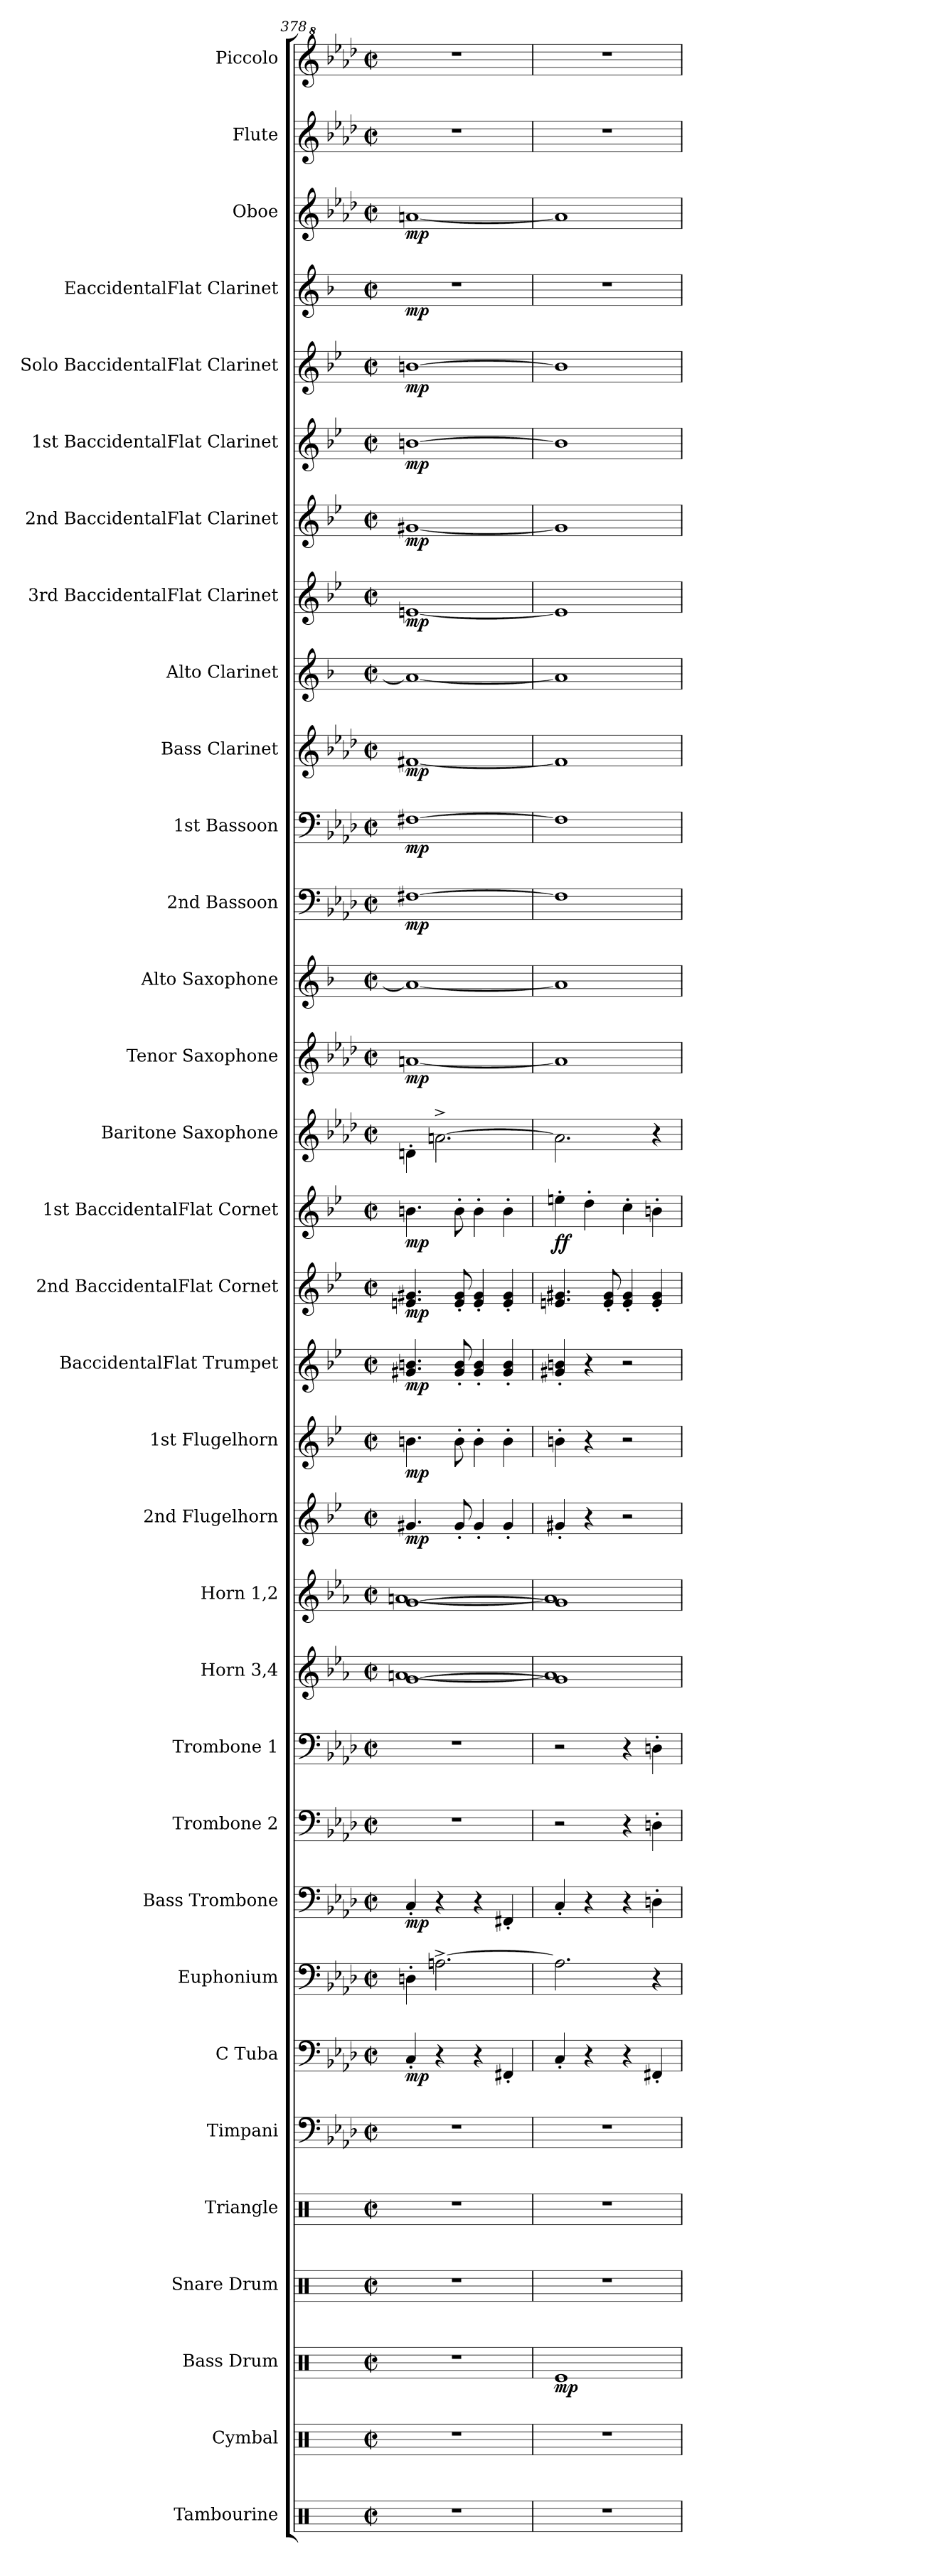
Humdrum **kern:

**kern	**kern	**kern	**dynam	**kern	**kern	**kern	**kern	**dynam	**kern	**kern	**dynam	**kern	**kern	**kern	**kern	**kern	**dynam	**kern	**dynam	**kern	**dynam	**kern	**dynam	**kern	**dynam	**kern	**kern	**dynam	**kern	**kern	**dynam	**kern	**dynam	**kern	**dynam	**kern	**kern	**dynam	**kern	**dynam	**kern	**dynam	**kern	**dynam	**kern	**dynam	**kern	**dynam	**kern	**kern
*part33	*part32	*part31	*part31	*part30	*part29	*part28	*part27	*part27	*part26	*part25	*part25	*part24	*part23	*part22	*part21	*part20	*part20	*part19	*part19	*part18	*part18	*part17	*part17	*part16	*part16	*part15	*part14	*part14	*part13	*part12	*part12	*part11	*part11	*part10	*part10	*part9	*part8	*part8	*part7	*part7	*part6	*part6	*part5	*part5	*part4	*part4	*part3	*part3	*part2	*part1
*staff33	*staff32	*staff31	*staff31	*staff30	*staff29	*staff28	*staff27	*staff27	*staff26	*staff25	*staff25	*staff24	*staff23	*staff22	*staff21	*staff20	*staff20	*staff19	*staff19	*staff18	*staff18	*staff17	*staff17	*staff16	*staff16	*staff15	*staff14	*staff14	*staff13	*staff12	*staff12	*staff11	*staff11	*staff10	*staff10	*staff9	*staff8	*staff8	*staff7	*staff7	*staff6	*staff6	*staff5	*staff5	*staff4	*staff4	*staff3	*staff3	*staff2	*staff1
*I"Tambourine	*I"Cymbal	*I"Bass Drum	*	*I"Snare Drum	*I"Triangle	*I"Timpani	*I"C Tuba	*	*I"Euphonium	*I"Bass Trombone	*	*I"Trombone 2	*I"Trombone 1	*I"Horn 3,4	*I"Horn 1,2	*I"2nd Flugelhorn	*	*I"1st Flugelhorn	*	*I"BaccidentalFlat Trumpet	*	*I"2nd BaccidentalFlat Cornet	*	*I"1st BaccidentalFlat Cornet	*	*I"Baritone Saxophone	*I"Tenor Saxophone	*	*I"Alto Saxophone	*I"2nd Bassoon	*	*I"1st Bassoon	*	*I"Bass Clarinet	*	*I"Alto Clarinet	*I"3rd BaccidentalFlat Clarinet	*	*I"2nd BaccidentalFlat Clarinet	*	*I"1st BaccidentalFlat Clarinet	*	*I"Solo BaccidentalFlat Clarinet	*	*I"EaccidentalFlat Clarinet	*	*I"Oboe	*	*I"Flute	*I"Piccolo
*I'Tamb.	*I'Cym.	*I'B. Dr.	*	*I'Sn. Dr.	*I'Trgl.	*I'Timp.	*I'C Tu.	*	*I'Eu.	*I'B. Trb.	*	*I'Trb. 2	*I'Trb. 1	*I'Hn. 3,4	*I'Hn. 1,2	*I'2nd Flghn.	*	*I'1st Flghn.	*	*I'BaccidentalFlat Tpt.	*	*I'2nd BaccidentalFlat Cnt.	*	*I'1st BaccidentalFlat Cnt.	*	*I'Bar. Sax.	*I'T. Sax.	*	*I'A. Sax.	*I'2nd Bsn.	*	*I'1st Bsn.	*	*I'B. Cl.	*	*I'A. Cl.	*I'3rd BaccidentalFlat Cl.	*	*I'2nd BaccidentalFlat Cl.	*	*I'1st BaccidentalFlat Cl.	*	*I'Solo BaccidentalFlat Cl.	*	*I'EaccidentalFlat Cl.	*	*I'Ob.	*	*I'Fl.	*I'Picc.
*clefX	*clefX	*clefX	*	*clefX	*clefX	*clefF4	*clefF4	*	*clefF4	*clefF4	*	*clefF4	*clefF4	*clefG2	*clefG2	*clefG2	*	*clefG2	*	*clefG2	*	*clefG2	*	*clefG2	*	*clefG2	*clefG2	*	*clefG2	*clefF4	*	*clefF4	*	*clefG2	*	*clefG2	*clefG2	*	*clefG2	*	*clefG2	*	*clefG2	*	*clefG2	*	*clefG2	*	*clefG2	*clefG^2
*	*	*	*	*	*	*	*	*	*	*	*	*	*	*ITrd4c7	*ITrd4c7	*ITrd1c2	*	*ITrd1c2	*	*ITrd1c2	*	*ITrd1c2	*	*ITrd1c2	*	*ITrd12c21	*ITrd8c14	*	*ITrd5c9	*	*	*	*	*ITrd8c14	*	*ITrd5c9	*ITrd1c2	*	*ITrd1c2	*	*ITrd1c2	*	*ITrd1c2	*	*ITrd-2c-3	*	*	*	*	*ITrd-7c-12
*k[]	*k[]	*k[]	*	*k[]	*k[]	*k[b-e-a-d-]	*k[b-e-a-d-]	*	*k[b-e-a-d-]	*k[b-e-a-d-]	*	*k[b-e-a-d-]	*k[b-e-a-d-]	*k[b-e-a-d-]	*k[b-e-a-d-]	*k[b-e-a-d-]	*	*k[b-e-a-d-]	*	*k[b-e-a-d-]	*	*k[b-e-a-d-]	*	*k[b-e-a-d-]	*	*k[b-e-a-d-]	*k[b-e-a-d-]	*	*k[b-e-a-d-]	*k[b-e-a-d-]	*	*k[b-e-a-d-]	*	*k[b-e-a-d-]	*	*k[b-e-a-d-]	*k[b-e-a-d-]	*	*k[b-e-a-d-]	*	*k[b-e-a-d-]	*	*k[b-e-a-d-]	*	*k[b-e-a-d-]	*	*k[b-e-a-d-]	*	*k[b-e-a-d-]	*k[b-e-a-d-]
*M4/4	*M4/4	*M4/4	*	*M4/4	*M4/4	*M4/4	*M4/4	*	*M4/4	*M4/4	*	*M4/4	*M4/4	*M4/4	*M4/4	*M4/4	*	*M4/4	*	*M4/4	*	*M4/4	*	*M4/4	*	*M4/4	*M4/4	*	*M4/4	*M4/4	*	*M4/4	*	*M4/4	*	*M4/4	*M4/4	*	*M4/4	*	*M4/4	*	*M4/4	*	*M4/4	*	*M4/4	*	*M4/4	*M4/4
*met(c|)	*met(c|)	*met(c|)	*	*met(c|)	*met(c|)	*met(c|)	*met(c|)	*	*met(c|)	*met(c|)	*	*met(c|)	*met(c|)	*met(c|)	*met(c|)	*met(c|)	*	*met(c|)	*	*met(c|)	*	*met(c|)	*	*met(c|)	*	*met(c|)	*met(c|)	*	*met(c|)	*met(c|)	*	*met(c|)	*	*met(c|)	*	*met(c|)	*met(c|)	*	*met(c|)	*	*met(c|)	*	*met(c|)	*	*met(c|)	*	*met(c|)	*	*met(c|)	*met(c|)
=378	=378	=378	=378	=378	=378	=378	=378	=378	=378	=378	=378	=378	=378	=378	=378	=378	=378	=378	=378	=378	=378	=378	=378	=378	=378	=378	=378	=378	=378	=378	=378	=378	=378	=378	=378	=378	=378	=378	=378	=378	=378	=378	=378	=378	=378	=378	=378	=378	=378	=378
*	*	*	*	*	*	*	*	*	*	*	*	*	*	*^	*^	*	*	*	*	*	*	*	*	*	*	*	*	*	*	*	*	*	*	*	*	*	*	*	*	*	*	*	*	*	*	*	*	*	*	*
!	!	!	!	!	!	!	!	!LO:DY:b	!	!	!LO:DY:b	!	!	!	!	!	!	!	!LO:DY:b	!	!LO:DY:b	!	!LO:DY:b	!	!LO:DY:b	!	!LO:DY:b	!	!	!LO:DY:b	!	!	!LO:DY:b	!	!LO:DY:b	!	!LO:DY:b	!	!	!LO:DY:b	!	!LO:DY:b	!	!LO:DY:b	!	!LO:DY:b	!	!LO:DY:b	!	!LO:DY:b	!	!
1r	1r	1r	.	1r	1r	1r	4C'/	mp	4Dn'\	4C'/	mp	1r	1r	[1c	[1dn	[1c	[1dn	4.f#X/	mp	4.an\	mp	4.f#X/ 4.an/	mp	4.dn/ 4.f#X/	mp	4.an\	mp	4Dn'\	[1An	mp	1c_	[1F#X	mp	[1F#X	mp	[1F#X	mp	1c_	[1dn	mp	[1f#X	mp	[1an	mp	[1an	mp	1r	mp	[1an	mp	1r	1r
.	.	.	.	.	.	.	4r	.	[2.An^\	4r	.	.	.	.	.	.	.	.	.	.	.	.	.	.	.	.	.	[2.An^\	.	.	.	.	.	.	.	.	.	.	.	.	.	.	.	.	.	.	.	.	.	.	.	.
.	.	.	.	.	.	.	.	.	.	.	.	.	.	.	.	.	.	8f#'/	.	8a'\	.	8f#/' 8a/'	.	8d/' 8f#/'	.	8a'\	.	.	.	.	.	.	.	.	.	.	.	.	.	.	.	.	.	.	.	.	.	.	.	.	.	.
.	.	.	.	.	.	.	4r	.	.	4r	.	.	.	.	.	.	.	4f#'/	.	4a'\	.	4f#/' 4a/'	.	4d/' 4f#/'	.	4a'\	.	.	.	.	.	.	.	.	.	.	.	.	.	.	.	.	.	.	.	.	.	.	.	.	.	.
.	.	.	.	.	.	.	4FF#X'/	.	.	4FF#X'/	.	.	.	.	.	.	.	4f#'/	.	4a'\	.	4f#/' 4a/'	.	4d/' 4f#/'	.	4a'\	.	.	.	.	.	.	.	.	.	.	.	.	.	.	.	.	.	.	.	.	.	.	.	.	.	.
!!LO:PB:g=z
=379	=379	=379	=379	=379	=379	=379	=379	=379	=379	=379	=379	=379	=379	=379	=379	=379	=379	=379	=379	=379	=379	=379	=379	=379	=379	=379	=379	=379	=379	=379	=379	=379	=379	=379	=379	=379	=379	=379	=379	=379	=379	=379	=379	=379	=379	=379	=379	=379	=379	=379	=379	=379
!	!	!	!LO:DY:b	!	!	!	!	!	!	!	!	!	!	!	!	!	!	!	!	!	!	!	!	!	!	!	!LO:DY:b	!	!	!	!	!	!	!	!	!	!	!	!	!	!	!	!	!	!	!	!	!	!	!	!	!
1r	1r	1Re	mp	1r	1r	1r	4C'/	.	2.A\]	4C'/	.	2r	2r	1c]	1d]	1c]	1d]	4f#X'/	.	4an'\	.	4f#X/' 4an/'	.	4.dn/ 4.f#X/	.	4ddn'\	ff	2.A\]	1A]	.	1c]	1F#]	.	1F#]	.	1F#]	.	1c]	1d]	.	1f#]	.	1a]	.	1a]	.	1r	.	1a]	.	1r	1r
.	.	.	.	.	.	.	4r	.	.	4r	.	.	.	.	.	.	.	4r	.	4r	.	4r	.	.	.	4cc'\	.	.	.	.	.	.	.	.	.	.	.	.	.	.	.	.	.	.	.	.	.	.	.	.	.	.
.	.	.	.	.	.	.	.	.	.	.	.	.	.	.	.	.	.	.	.	.	.	.	.	8d/' 8f#/'	.	.	.	.	.	.	.	.	.	.	.	.	.	.	.	.	.	.	.	.	.	.	.	.	.	.	.	.
.	.	.	.	.	.	.	4r	.	.	4r	.	4r	4r	.	.	.	.	2r	.	2r	.	2r	.	4d/' 4f#/'	.	4b-'\	.	.	.	.	.	.	.	.	.	.	.	.	.	.	.	.	.	.	.	.	.	.	.	.	.	.
.	.	.	.	.	.	.	4FF#X'/	.	4r	4Dn'\	.	4Dn'\	4Dn'\	.	.	.	.	.	.	.	.	.	.	4d/' 4f#/'	.	4an'\	.	4r	.	.	.	.	.	.	.	.	.	.	.	.	.	.	.	.	.	.	.	.	.	.	.	.
*	*	*	*	*	*	*	*	*	*	*	*	*	*	*v	*v	*	*	*	*	*	*	*	*	*	*	*	*	*	*	*	*	*	*	*	*	*	*	*	*	*	*	*	*	*	*	*	*	*	*	*	*	*
*	*	*	*	*	*	*	*	*	*	*	*	*	*	*	*v	*v	*	*	*	*	*	*	*	*	*	*	*	*	*	*	*	*	*	*	*	*	*	*	*	*	*	*	*	*	*	*	*	*	*	*	*
=	=	=	=	=	=	=	=	=	=	=	=	=	=	=	=	=	=	=	=	=	=	=	=	=	=	=	=	=	=	=	=	=	=	=	=	=	=	=	=	=	=	=	=	=	=	=	=	=	=	=
*-	*-	*-	*-	*-	*-	*-	*-	*-	*-	*-	*-	*-	*-	*-	*-	*-	*-	*-	*-	*-	*-	*-	*-	*-	*-	*-	*-	*-	*-	*-	*-	*-	*-	*-	*-	*-	*-	*-	*-	*-	*-	*-	*-	*-	*-	*-	*-	*-	*-	*-
